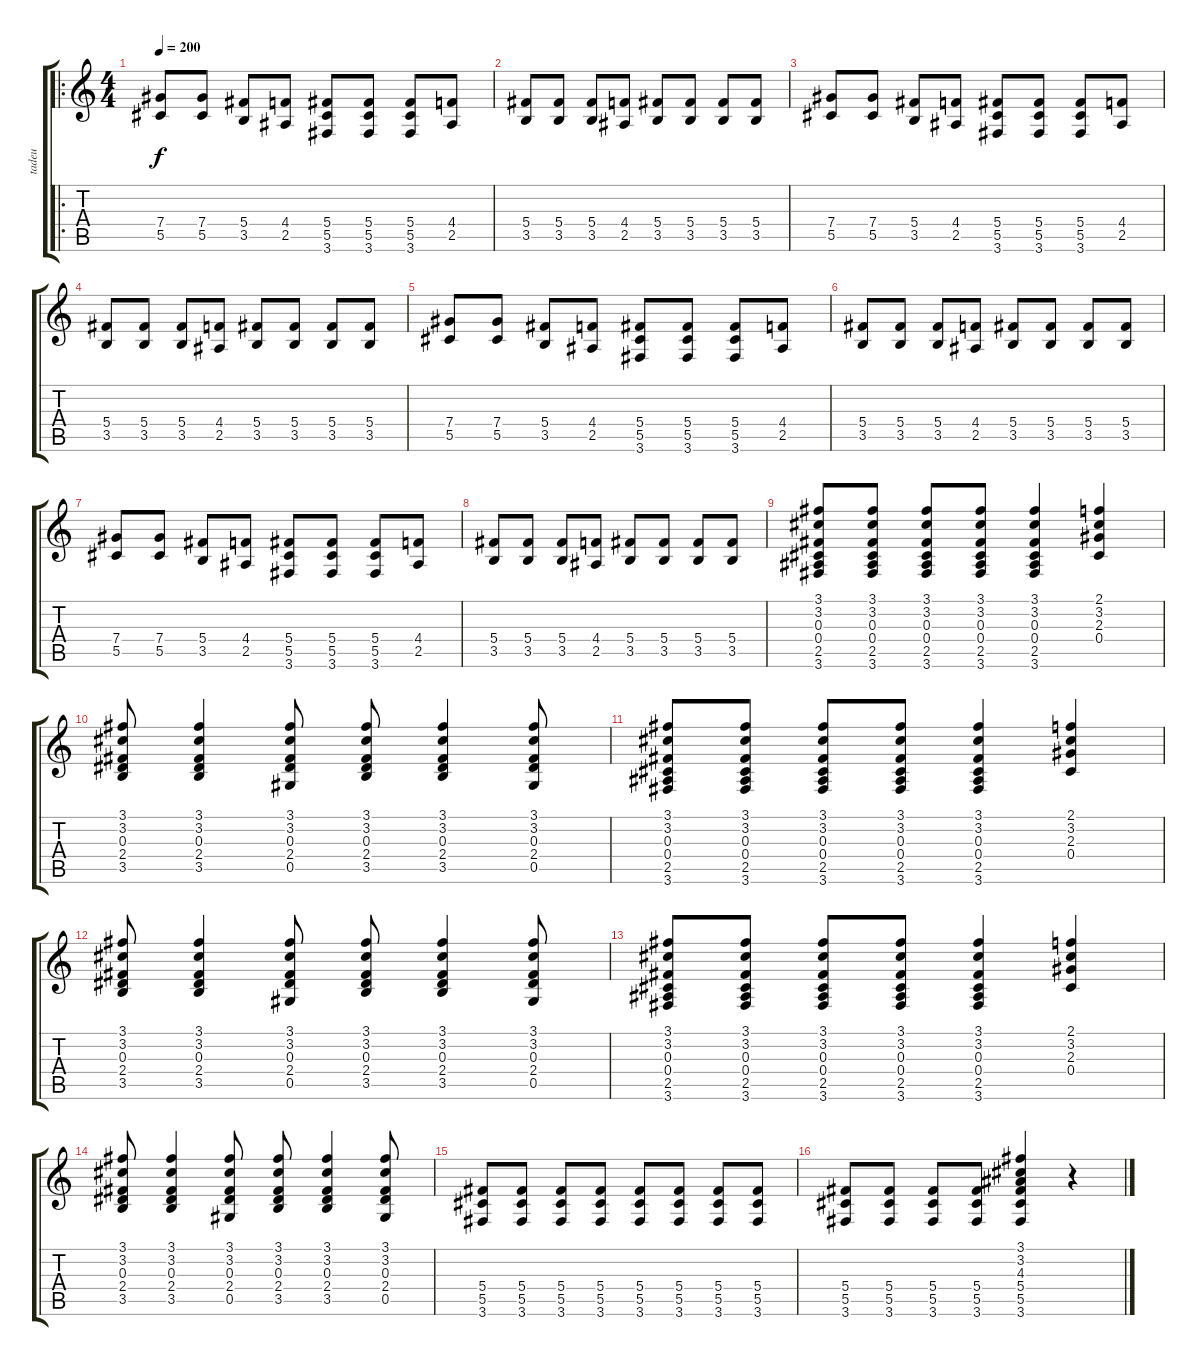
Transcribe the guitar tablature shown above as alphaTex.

\track ("tadeu" "tadeu") {instrument acousticguitarsteel}
\staff {score tabs}
\tuning (Eb4 Bb3 Gb3 Db3 Ab2 Eb2) {hide}
\ro
\ts (4 4)
\tempo 200
\clef g2
\ks c
(7.4 5.5).8{dy f instrument electricguitarmuted} (7.4 5.5).8 (5.4 3.5).8 (4.4 2.5).8 (5.4 5.5 3.6).8 (5.4 5.5 3.6).8 (5.4 5.5 3.6).8 (4.4 2.5).8 |
(5.4 3.5).8 (5.4 3.5).8 (5.4 3.5).8 (4.4 2.5).8 (5.4 3.5).8 (5.4 3.5).8 (5.4 3.5).8 (5.4 3.5).8 |
(7.4 5.5).8 (7.4 5.5).8 (5.4 3.5).8 (4.4 2.5).8 (5.4 5.5 3.6).8 (5.4 5.5 3.6).8 (5.4 5.5 3.6).8 (4.4 2.5).8 |
(5.4 3.5).8 (5.4 3.5).8 (5.4 3.5).8 (4.4 2.5).8 (5.4 3.5).8 (5.4 3.5).8 (5.4 3.5).8 (5.4 3.5).8 |
(7.4 5.5).8 (7.4 5.5).8 (5.4 3.5).8 (4.4 2.5).8 (5.4 5.5 3.6).8 (5.4 5.5 3.6).8 (5.4 5.5 3.6).8 (4.4 2.5).8 |
(5.4 3.5).8 (5.4 3.5).8 (5.4 3.5).8 (4.4 2.5).8 (5.4 3.5).8 (5.4 3.5).8 (5.4 3.5).8 (5.4 3.5).8 |
(7.4 5.5).8 (7.4 5.5).8 (5.4 3.5).8 (4.4 2.5).8 (5.4 5.5 3.6).8 (5.4 5.5 3.6).8 (5.4 5.5 3.6).8 (4.4 2.5).8 |
(5.4 3.5).8 (5.4 3.5).8 (5.4 3.5).8 (4.4 2.5).8 (5.4 3.5).8 (5.4 3.5).8 (5.4 3.5).8 (5.4 3.5).8 |
(3.1 3.2 0.3 0.4 2.5 3.6).8{instrument acousticguitarsteel} (3.1 3.2 0.3 0.4 2.5 3.6).8 (3.1 3.2 0.3 0.4 2.5 3.6).8 (3.1 3.2 0.3 0.4 2.5 3.6).8 (3.1 3.2 0.3 0.4 2.5 3.6).4 (2.1 3.2 2.3 0.4).4 |
(3.1 3.2 0.3 2.4 3.5).8 (3.1 3.2 0.3 2.4 3.5).4 (3.1 3.2 0.3 2.4 0.5).8 (3.1 3.2 0.3 2.4 3.5).8 (3.1 3.2 0.3 2.4 3.5).4 (3.1 3.2 0.3 2.4 0.5).8 |
(3.1 3.2 0.3 0.4 2.5 3.6).8 (3.1 3.2 0.3 0.4 2.5 3.6).8 (3.1 3.2 0.3 0.4 2.5 3.6).8 (3.1 3.2 0.3 0.4 2.5 3.6).8 (3.1 3.2 0.3 0.4 2.5 3.6).4 (2.1 3.2 2.3 0.4).4 |
(3.1 3.2 0.3 2.4 3.5).8 (3.1 3.2 0.3 2.4 3.5).4 (3.1 3.2 0.3 2.4 0.5).8 (3.1 3.2 0.3 2.4 3.5).8 (3.1 3.2 0.3 2.4 3.5).4 (3.1 3.2 0.3 2.4 0.5).8 |
(3.1 3.2 0.3 0.4 2.5 3.6).8 (3.1 3.2 0.3 0.4 2.5 3.6).8 (3.1 3.2 0.3 0.4 2.5 3.6).8 (3.1 3.2 0.3 0.4 2.5 3.6).8 (3.1 3.2 0.3 0.4 2.5 3.6).4 (2.1 3.2 2.3 0.4).4 |
(3.1 3.2 0.3 2.4 3.5).8 (3.1 3.2 0.3 2.4 3.5).4 (3.1 3.2 0.3 2.4 0.5).8 (3.1 3.2 0.3 2.4 3.5).8 (3.1 3.2 0.3 2.4 3.5).4 (3.1 3.2 0.3 2.4 0.5).8 |
(5.4 5.5 3.6).8{instrument electricguitarmuted} (5.4 5.5 3.6).8 (5.4 5.5 3.6).8 (5.4 5.5 3.6).8 (5.4 5.5 3.6).8 (5.4 5.5 3.6).8 (5.4 5.5 3.6).8 (5.4 5.5 3.6).8 |
(5.4 5.5 3.6).8 (5.4 5.5 3.6).8 (5.4 5.5 3.6).8 (5.4 5.5 3.6).8 (3.1 3.2 4.3 5.4 5.5 3.6).4{instrument acousticguitarsteel} r.4
